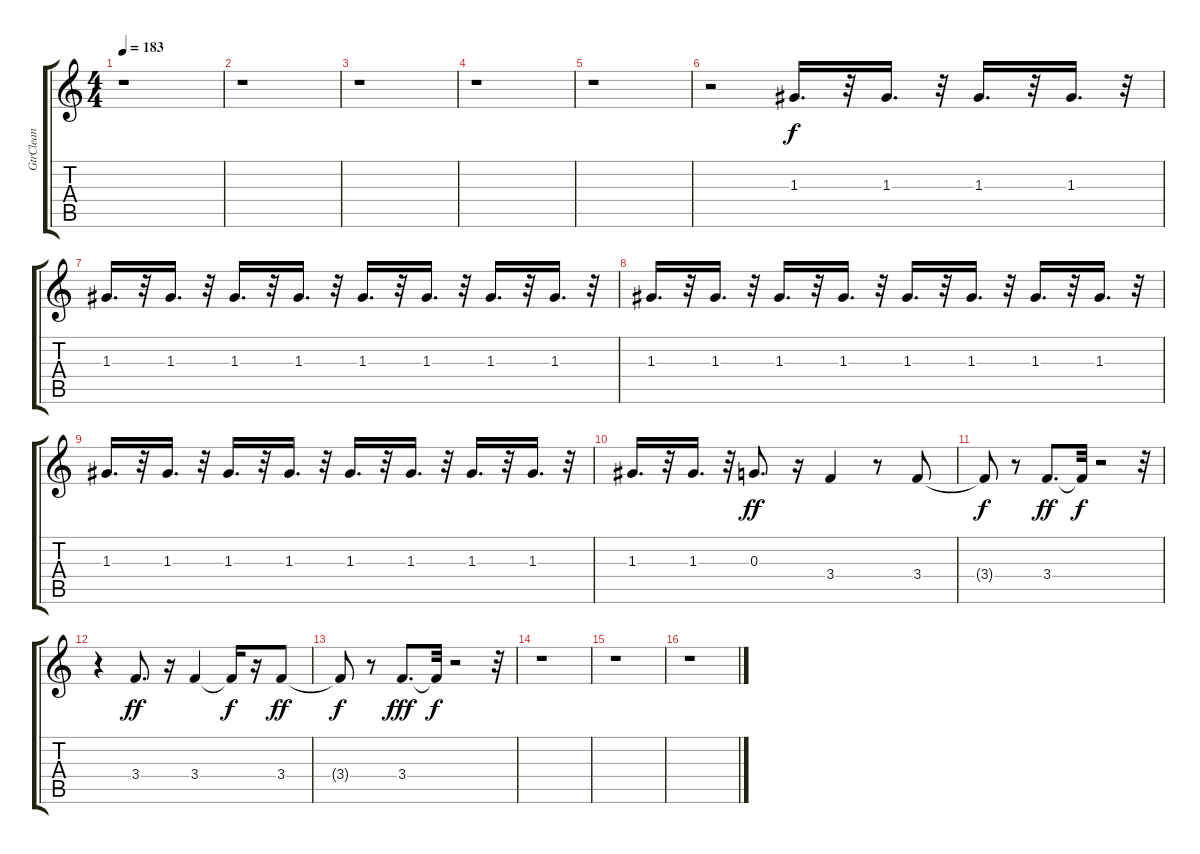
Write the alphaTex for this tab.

\track ("GtrClean" "GtrClean") {instrument electricguitarclean}
\staff {score tabs}
\tuning (E4 B3 G3 D3 A2 E2) {hide}
\ts (4 4)
\tempo 183
\clef g2
\ks c
r.1{dy f} |
r.1 |
r.1 |
r.1 |
r.1 |
r.2 1.3.16{d} r.32 1.3.16{d} r.32 1.3.16{d} r.32 1.3.16{d} r.32 |
1.3.16{d} r.32 1.3.16{d} r.32 1.3.16{d} r.32 1.3.16{d} r.32 1.3.16{d} r.32 1.3.16{d} r.32 1.3.16{d} r.32 1.3.16{d} r.32 |
1.3.16{d} r.32 1.3.16{d} r.32 1.3.16{d} r.32 1.3.16{d} r.32 1.3.16{d} r.32 1.3.16{d} r.32 1.3.16{d} r.32 1.3.16{d} r.32 |
1.3.16{d} r.32 1.3.16{d} r.32 1.3.16{d} r.32 1.3.16{d} r.32 1.3.16{d} r.32 1.3.16{d} r.32 1.3.16{d} r.32 1.3.16{d} r.32 |
1.3.16{d} r.32 1.3.16{d} r.32 0.3.8{d dy ff} r.16 3.4.4 r.8 3.4.8 |
3.4{t}.8{dy f} r.8 3.4.8{d dy ff} 3.4{t}.32{dy f} r.2 r.32 |
r.4 3.4.8{d dy ff} r.16 3.4.4 3.4{t}.16{dy f} r.16 3.4.8{dy ff} |
3.4{t}.8{dy f} r.8 3.4.8{d dy fff} 3.4{t}.32{dy f} r.2 r.32 |
r.1 |
r.1 |
r.1
